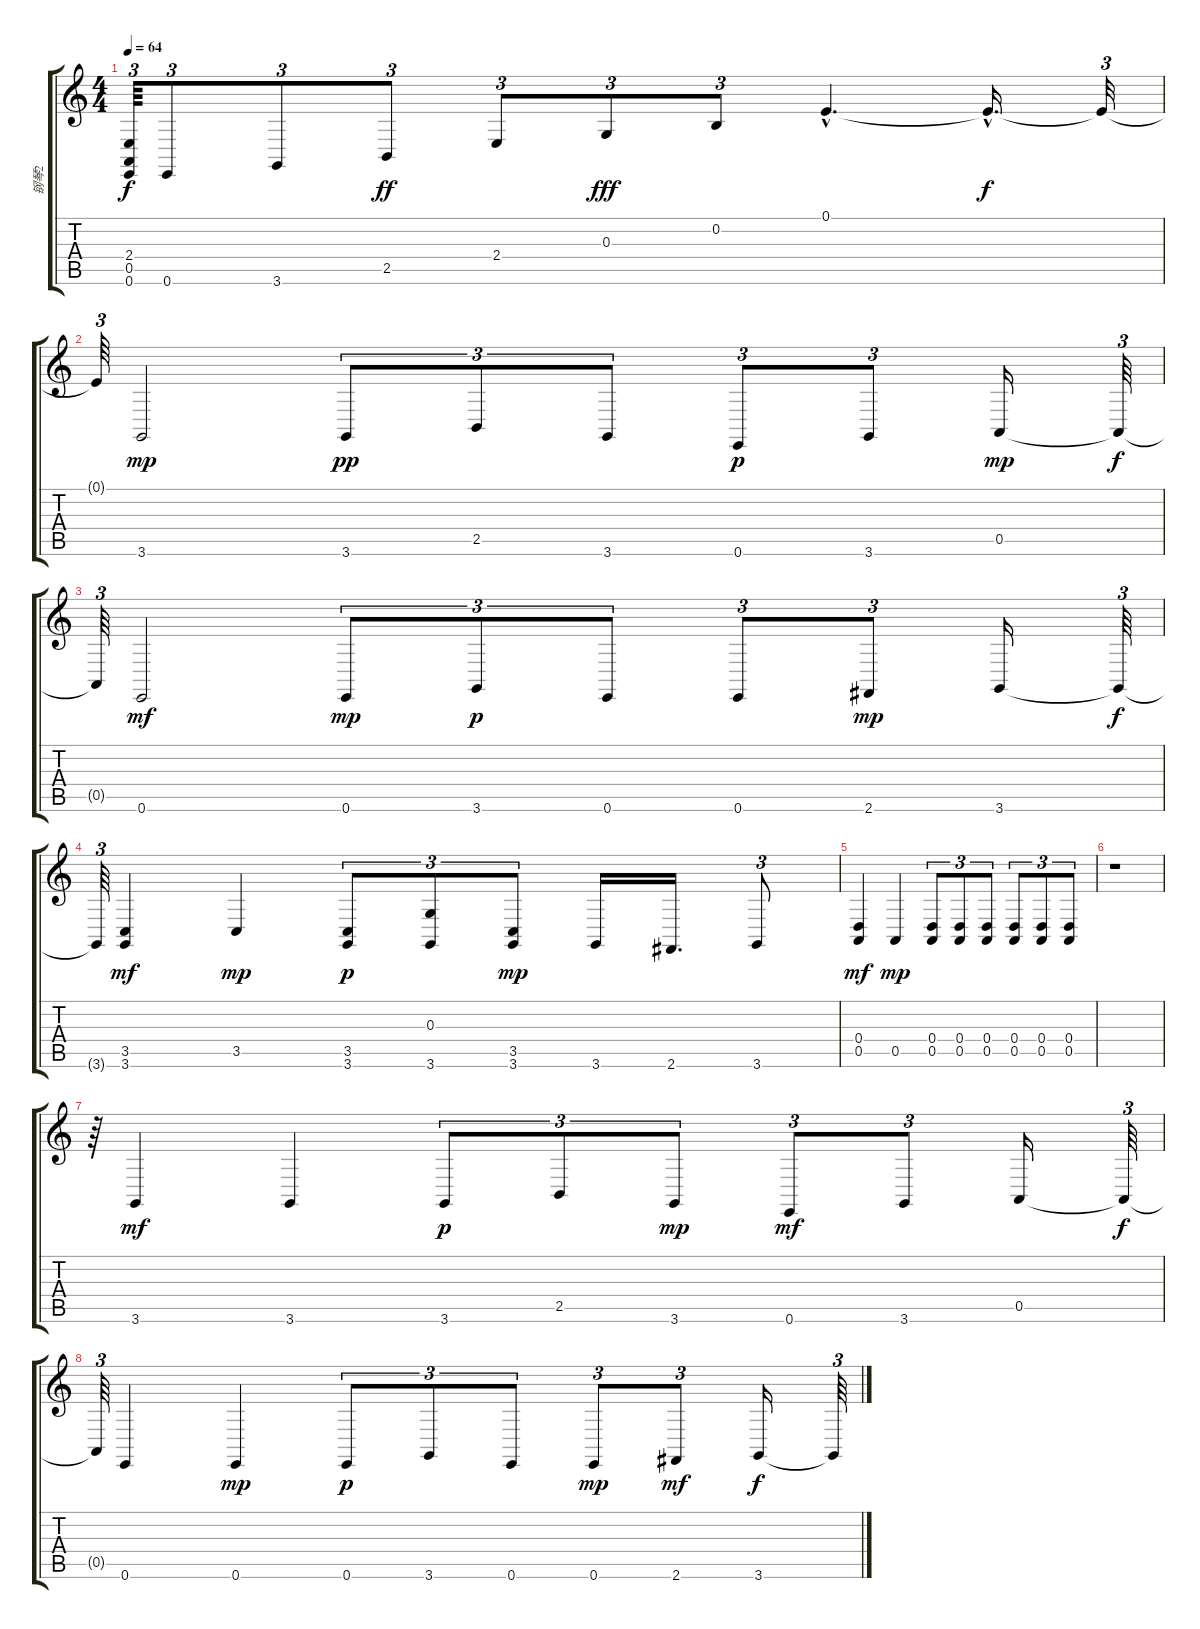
\track ("钢琴2" "钢琴2") {instrument acousticgrandpiano}
\staff {score tabs}
\tuning (E4 B3 G3 D3 A2 E2) {hide}
\ts (4 4)
\tempo 64
\clef g2
\ks c
(2.4{t} 0.5{t} 0.6{t}).64{tu (3 2) dy f} 0.6.8{tu (3 2)} 3.6.8{tu (3 2)} 2.5.8{tu (3 2) dy ff} 2.4.8{tu (3 2)} 0.3.8{tu (3 2) dy fff} 0.2.8{tu (3 2)} 0.1{hac}.4{d} 0.1{hac t}.16{d dy f} 0.1{t}.32{tu (3 2)} |
0.1{t}.64{tu (3 2)} 3.6.2{dy mp} 3.6.8{tu (3 2) dy pp} 2.5.8{tu (3 2)} 3.6.8{tu (3 2)} 0.6.8{tu (3 2) dy p} 3.6.8{tu (3 2)} 0.5.16{dy mp} 0.5{t}.64{tu (3 2) dy f} |
0.5{t}.64{tu (3 2)} 0.6.2{dy mf} 0.6.8{tu (3 2) dy mp} 3.6.8{tu (3 2) dy p} 0.6.8{tu (3 2)} 0.6.8{tu (3 2)} 2.6.8{tu (3 2) dy mp} 3.6.16 3.6{t}.64{tu (3 2) dy f} |
3.6{t}.64{tu (3 2)} (3.5 3.6).4{dy mf} 3.5.4{dy mp} (3.5 3.6).8{tu (3 2) dy p} (0.3 3.6).8{tu (3 2)} (3.5 3.6).8{tu (3 2) dy mp} 3.6.16 2.6.16{d} 3.6.8{tu (3 2)} |
(0.4 0.5).4{dy mf} 0.5.4{dy mp} (0.4 0.5).8{tu (3 2)} (0.4 0.5).8{tu (3 2)} (0.4 0.5).8{tu (3 2)} (0.4 0.5).8{tu (3 2)} (0.4 0.5).8{tu (3 2)} (0.4 0.5).8{tu (3 2)} |
r.1 |
r.64{tu (3 2)} 3.6.4{dy mf} 3.6.4 3.6.8{tu (3 2) dy p} 2.5.8{tu (3 2)} 3.6.8{tu (3 2) dy mp} 0.6.8{tu (3 2) dy mf} 3.6.8{tu (3 2)} 0.5.16 0.5{t}.64{tu (3 2) dy f} |
0.5{t}.64{tu (3 2)} 0.6.4 0.6.4{dy mp} 0.6.8{tu (3 2) dy p} 3.6.8{tu (3 2)} 0.6.8{tu (3 2)} 0.6.8{tu (3 2) dy mp} 2.6.8{tu (3 2) dy mf} 3.6.16{dy f} 3.6{t}.64{tu (3 2)}
